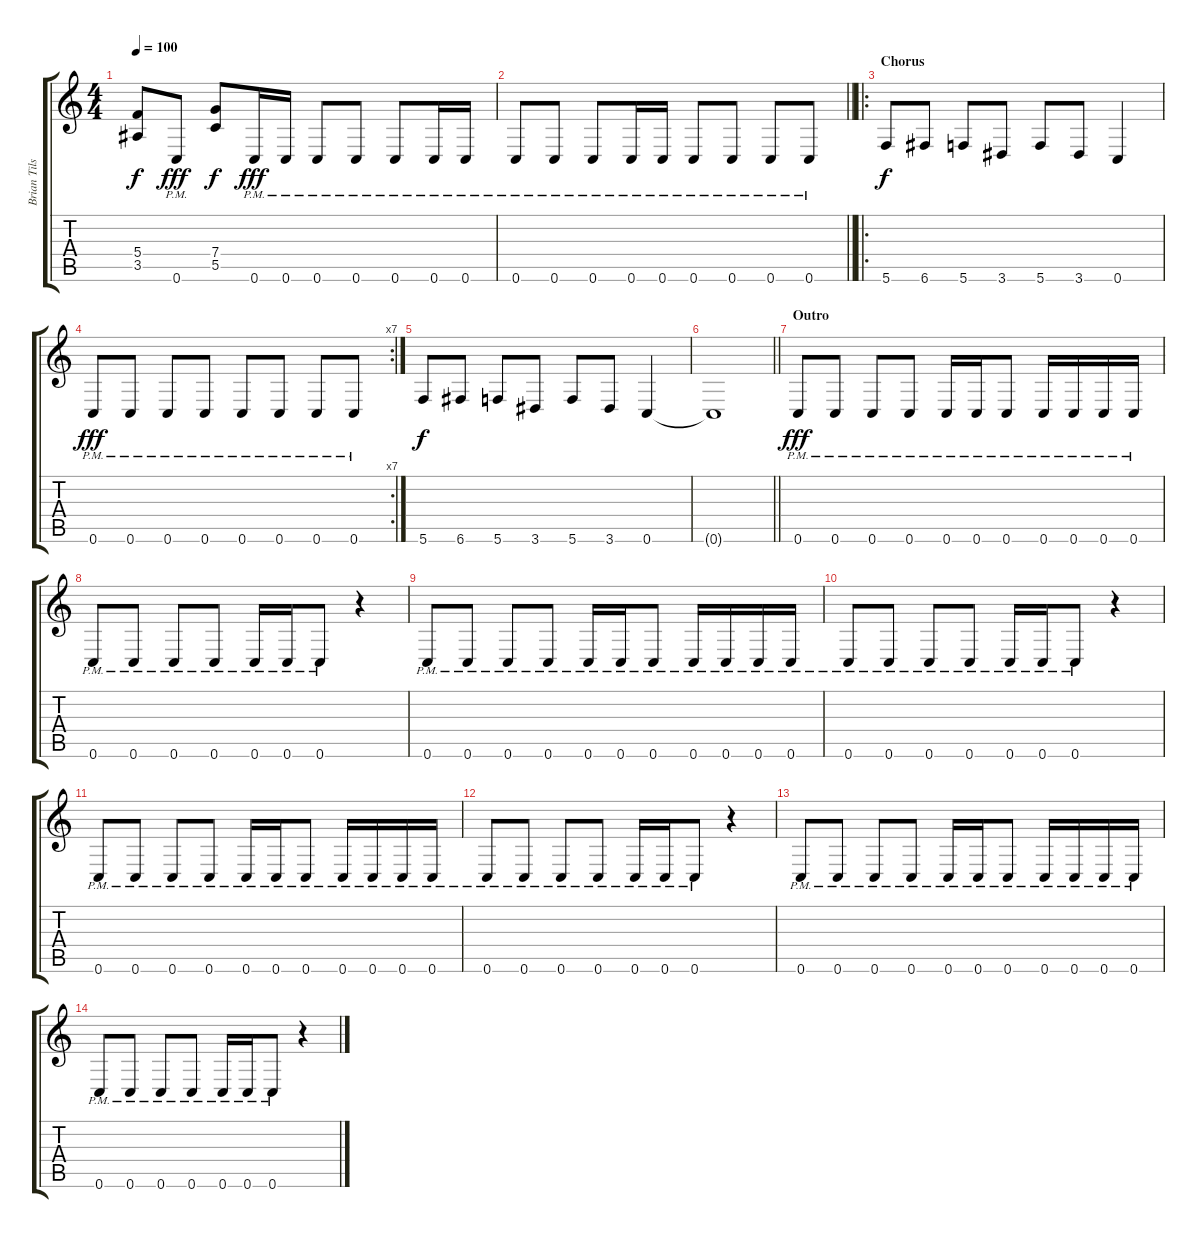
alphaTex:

\track ("Brian Tilse" "Brian Tils") {instrument distortionguitar}
\staff {score tabs}
\tuning (D4 A3 F3 C3 G2 C2) {hide}
\ts (4 4)
\tempo 100
\clef g2
\ks c
(5.4 3.5).8{dy f} 0.6{pm}.8{dy fff} (7.4 5.5).8{dy f} 0.6{pm}.16{dy fff} 0.6{pm}.16 0.6{pm}.8 0.6{pm}.8 0.6{pm}.8 0.6{pm}.16 0.6{pm}.16 |
\barLineRight lightlight
0.6{pm}.8 0.6{pm}.8 0.6{pm}.8 0.6{pm}.16 0.6{pm}.16 0.6{pm}.8 0.6{pm}.8 0.6{pm}.8 0.6{pm}.8 |
\ro
\section ("" "Chorus")
5.6.8{dy f} 6.6.8 5.6.8 3.6.8 5.6.8 3.6.8 0.6.4 |
\rc 7
0.6{pm}.8{dy fff} 0.6{pm}.8 0.6{pm}.8 0.6{pm}.8 0.6{pm}.8 0.6{pm}.8 0.6{pm}.8 0.6{pm}.8 |
5.6.8{dy f} 6.6.8 5.6.8 3.6.8 5.6.8 3.6.8 0.6.4 |
\barLineRight lightlight
0.6{t}.1 |
\section ("" "Outro")
0.6{pm}.8{dy fff} 0.6{pm}.8 0.6{pm}.8 0.6{pm}.8 0.6{pm}.16 0.6{pm}.16 0.6{pm}.8 0.6{pm}.16 0.6{pm}.16 0.6{pm}.16 0.6{pm}.16 |
0.6{pm}.8 0.6{pm}.8 0.6{pm}.8 0.6{pm}.8 0.6{pm}.16 0.6{pm}.16 0.6{pm}.8 r.4 |
0.6{pm}.8 0.6{pm}.8 0.6{pm}.8 0.6{pm}.8 0.6{pm}.16 0.6{pm}.16 0.6{pm}.8 0.6{pm}.16 0.6{pm}.16 0.6{pm}.16 0.6{pm}.16 |
0.6{pm}.8 0.6{pm}.8 0.6{pm}.8 0.6{pm}.8 0.6{pm}.16 0.6{pm}.16 0.6{pm}.8 r.4 |
0.6{pm}.8 0.6{pm}.8 0.6{pm}.8 0.6{pm}.8 0.6{pm}.16 0.6{pm}.16 0.6{pm}.8 0.6{pm}.16 0.6{pm}.16 0.6{pm}.16 0.6{pm}.16 |
0.6{pm}.8 0.6{pm}.8 0.6{pm}.8 0.6{pm}.8 0.6{pm}.16 0.6{pm}.16 0.6{pm}.8 r.4 |
0.6{pm}.8 0.6{pm}.8 0.6{pm}.8 0.6{pm}.8 0.6{pm}.16 0.6{pm}.16 0.6{pm}.8 0.6{pm}.16 0.6{pm}.16 0.6{pm}.16 0.6{pm}.16 |
0.6{pm}.8 0.6{pm}.8 0.6{pm}.8 0.6{pm}.8 0.6{pm}.16 0.6{pm}.16 0.6{pm}.8 r.4
